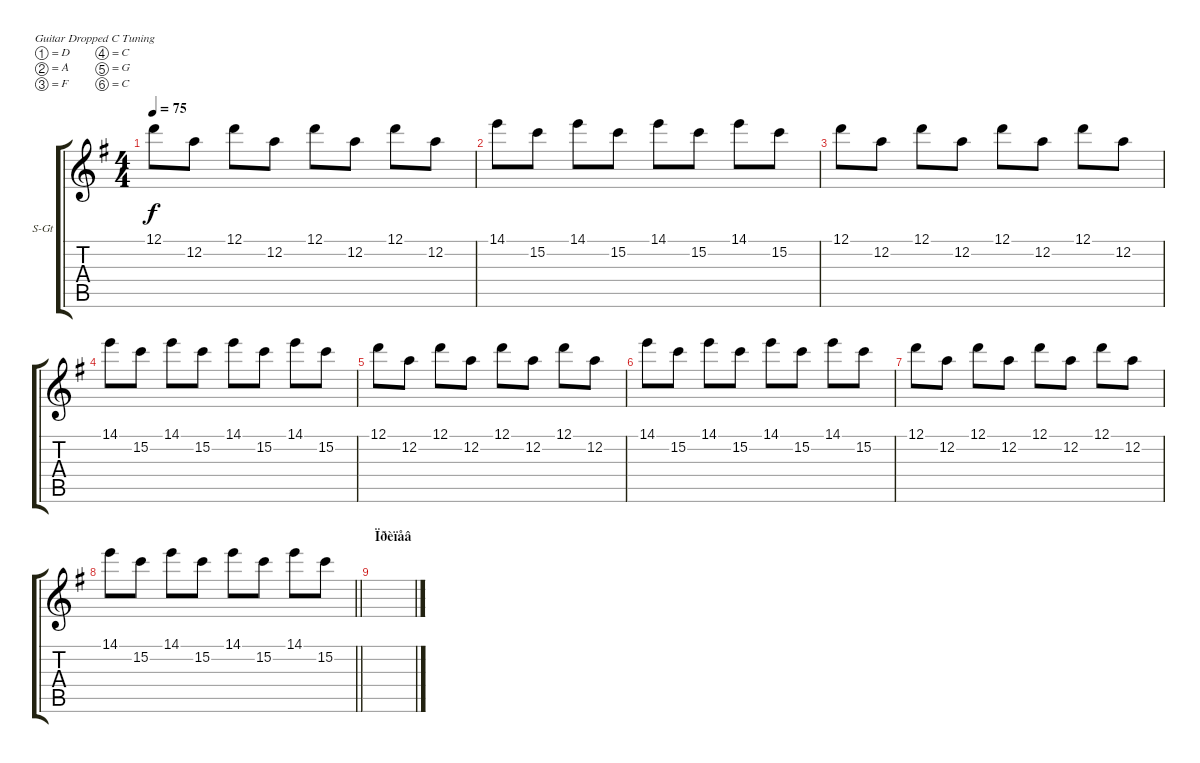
\bracketExtendMode groupsimilarinstruments
\firstSystemTrackNameOrientation horizontal
\otherSystemsTrackNameOrientation horizontal
\track ("Steel Guitar" "S-Gt") {mute instrument acousticguitarsteel}
\staff {score tabs}
\tuning (D4 A3 F3 C3 G2 C2)
\ts (4 4)
\tempo 75
\clef g2
\scale
0.333333
\ks eminor
12.1.8{dy f} 12.2.8 12.1.8 12.2.8 12.1.8 12.2.8 12.1.8 12.2.8 |
\scale
0.333333 14.1.8 15.2.8 14.1.8 15.2.8 14.1.8 15.2.8 14.1.8 15.2.8 |
\scale
0.333333 12.1.8 12.2.8 12.1.8 12.2.8 12.1.8 12.2.8 12.1.8 12.2.8 |
\scale
0.333333 14.1.8 15.2.8 14.1.8 15.2.8 14.1.8 15.2.8 14.1.8 15.2.8 |
\scale
0.333333 12.1.8 12.2.8 12.1.8 12.2.8 12.1.8 12.2.8 12.1.8 12.2.8 |
\scale
0.333333 14.1.8 15.2.8 14.1.8 15.2.8 14.1.8 15.2.8 14.1.8 15.2.8 |
\scale
0.333333 12.1.8 12.2.8 12.1.8 12.2.8 12.1.8 12.2.8 12.1.8 12.2.8 |
\scale
0.333333
\barLineRight lightlight
14.1.8 15.2.8 14.1.8 15.2.8 14.1.8 15.2.8 14.1.8 15.2.8 |
\section ("" "Ïðèïåâ")
\scale
0.333333 |
\scale
0.333333 |
\scale
0.333333 |
\scale
0.333333 |
\scale
0.333333 |
\scale
0.333333 |
\scale
0.333333 |
\scale
0.333333
